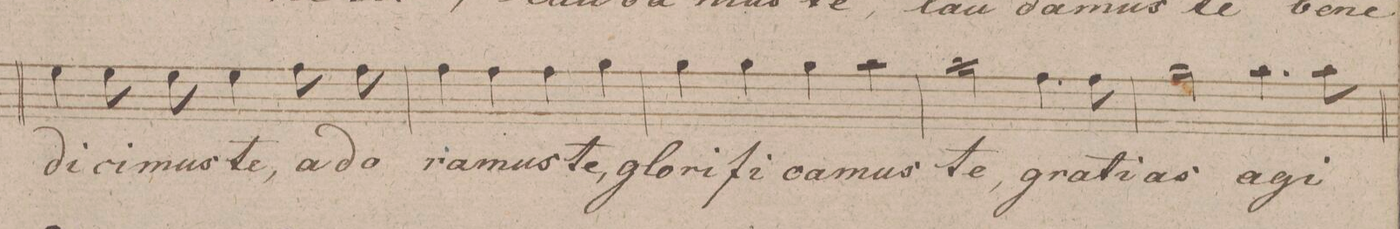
**kern	**text	**dynam
*I"Soprano.	*	*
*clefC1	*	*
*k[f#c#g#d#]	*	*
*met(c)	*	*
*M4/4	*	*
4cc#\	di-	.
8cc#\	-ci-	.
8cc#\	-mus	.
4cc#\	te,	.
8dd#\	a-	.
8dd#\	-do-	.
=49	=49	=49
4dd#\	-ra-	.
4dd#\	-mus	.
4dd#\	te,	.
4ee\	glo-	.
=50	=50	=50
4ee\	-ri-	.
4ee\	-fi-	.
4ee\	-ca-	.
4ff#\	-mus	.
=51	=51	=51
2ff#\	te,	.
4.dd#\	gra-	.
8dd#\	-ti-	.
=52	=52	=52
2ee\	-as	.
4.ff#\	a-	.
8ff#\	-gi-	.
=53	=53	=53
*-	*-	*-
